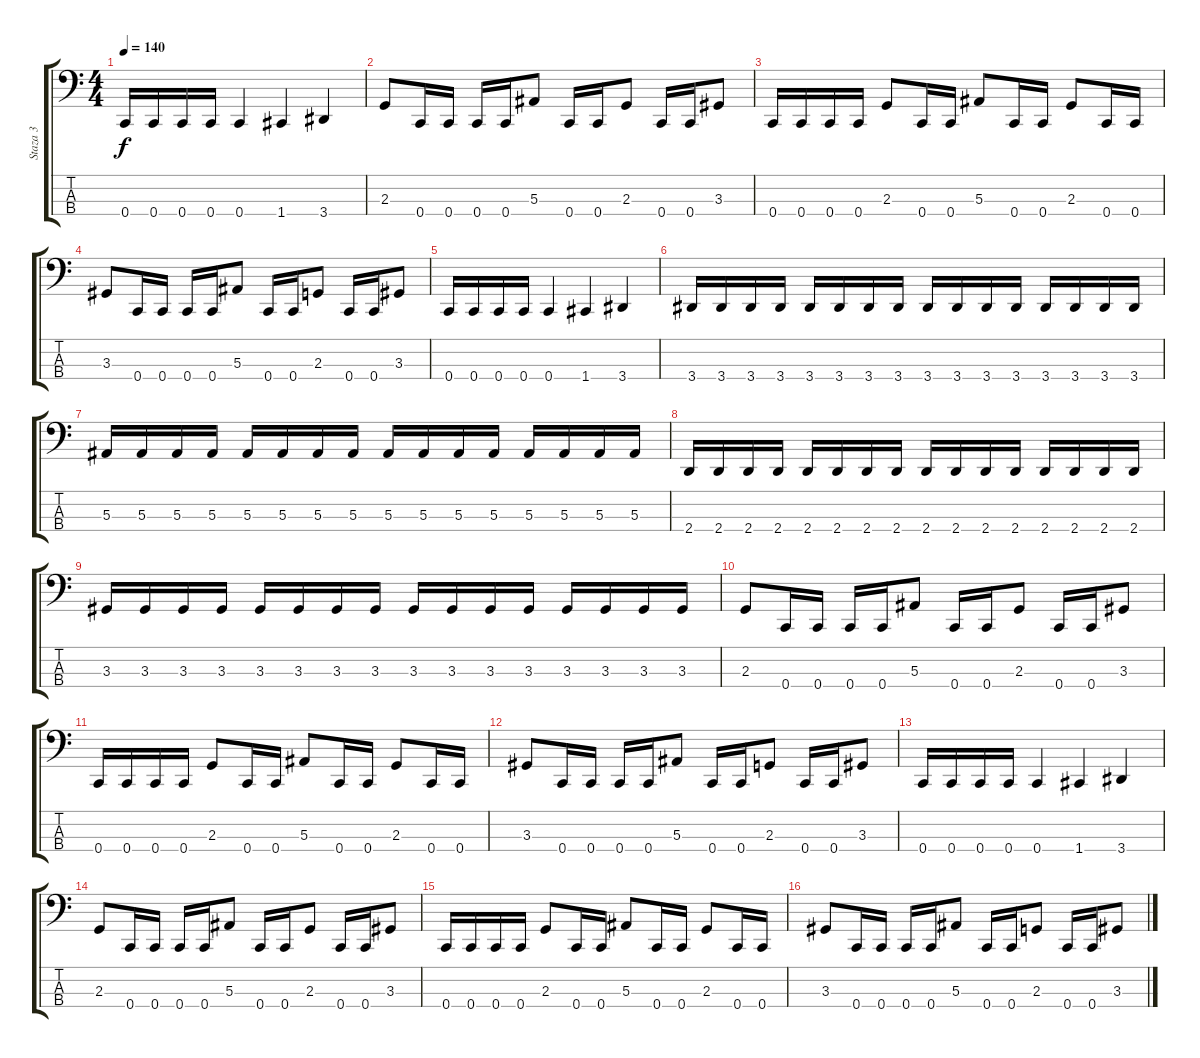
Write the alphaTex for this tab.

\track ("Staza 3" "Staza 3") {instrument electricbassfinger}
\staff {score tabs}
\tuning (Eb2 Bb1 F1 C1) {hide}
\ts (4 4)
\tempo 140
\clef f4
\ks c
0.4.16{dy f} 0.4.16 0.4.16 0.4.16 0.4.4 1.4.4 3.4.4 |
2.3.8 0.4.16 0.4.16 0.4.16 0.4.16 5.3.8 0.4.16 0.4.16 2.3.8 0.4.16 0.4.16 3.3.8 |
0.4.16 0.4.16 0.4.16 0.4.16 2.3.8 0.4.16 0.4.16 5.3.8 0.4.16 0.4.16 2.3.8 0.4.16 0.4.16 |
3.3.8 0.4.16 0.4.16 0.4.16 0.4.16 5.3.8 0.4.16 0.4.16 2.3.8 0.4.16 0.4.16 3.3.8 |
0.4.16 0.4.16 0.4.16 0.4.16 0.4.4 1.4.4 3.4.4 |
3.4.16 3.4.16 3.4.16 3.4.16 3.4.16 3.4.16 3.4.16 3.4.16 3.4.16 3.4.16 3.4.16 3.4.16 3.4.16 3.4.16 3.4.16 3.4.16 |
5.3.16 5.3.16 5.3.16 5.3.16 5.3.16 5.3.16 5.3.16 5.3.16 5.3.16 5.3.16 5.3.16 5.3.16 5.3.16 5.3.16 5.3.16 5.3.16 |
2.4.16 2.4.16 2.4.16 2.4.16 2.4.16 2.4.16 2.4.16 2.4.16 2.4.16 2.4.16 2.4.16 2.4.16 2.4.16 2.4.16 2.4.16 2.4.16 |
3.3.16 3.3.16 3.3.16 3.3.16 3.3.16 3.3.16 3.3.16 3.3.16 3.3.16 3.3.16 3.3.16 3.3.16 3.3.16 3.3.16 3.3.16 3.3.16 |
2.3.8 0.4.16 0.4.16 0.4.16 0.4.16 5.3.8 0.4.16 0.4.16 2.3.8 0.4.16 0.4.16 3.3.8 |
0.4.16 0.4.16 0.4.16 0.4.16 2.3.8 0.4.16 0.4.16 5.3.8 0.4.16 0.4.16 2.3.8 0.4.16 0.4.16 |
3.3.8 0.4.16 0.4.16 0.4.16 0.4.16 5.3.8 0.4.16 0.4.16 2.3.8 0.4.16 0.4.16 3.3.8 |
0.4.16 0.4.16 0.4.16 0.4.16 0.4.4 1.4.4 3.4.4 |
2.3.8 0.4.16 0.4.16 0.4.16 0.4.16 5.3.8 0.4.16 0.4.16 2.3.8 0.4.16 0.4.16 3.3.8 |
0.4.16 0.4.16 0.4.16 0.4.16 2.3.8 0.4.16 0.4.16 5.3.8 0.4.16 0.4.16 2.3.8 0.4.16 0.4.16 |
3.3.8 0.4.16 0.4.16 0.4.16 0.4.16 5.3.8 0.4.16 0.4.16 2.3.8 0.4.16 0.4.16 3.3.8
